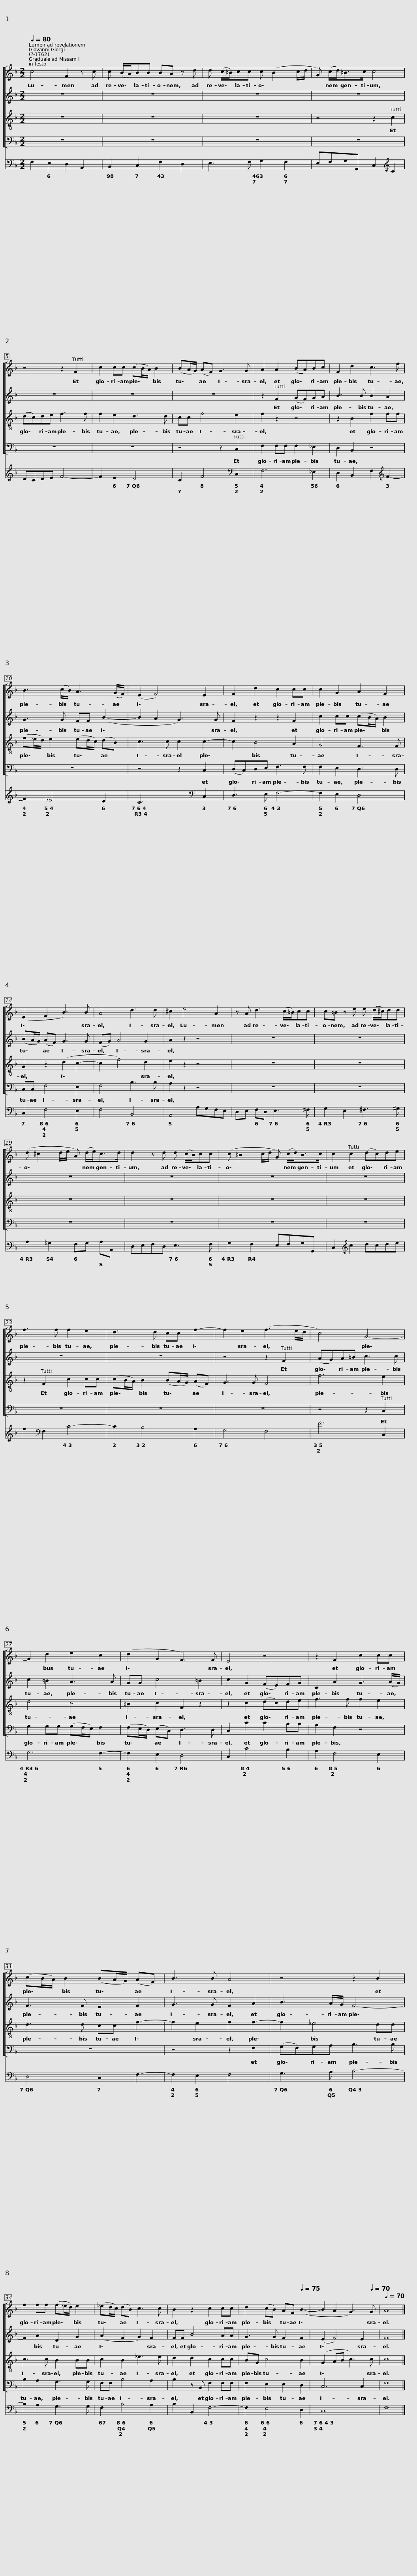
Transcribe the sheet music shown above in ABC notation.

X:1
%%score [ 1 2 3 4 ] 5
L:1/8
Q:1/4=80
M:2/2
I:linebreak $
K:F
V:1 treble
V:2 treble
V:3 treble-8
V:4 bass
V:5 bass
V:1
 c4 F2 z c | c (B/A/)BB BA z d | d (c/=B/)cc c (B2 c/d/ | G) (c/d<)=Bc/ c4 |$ z4 z2 F2 | %5
 c2 cc (cB/A/) B2 | (BA/G/) (AF) G3 G | A2 A2 (BA)Bc | F2 d2 c3 f |$ B3 (c/B/) A3 (G/F/) | %10
 (E2 F4) E2 | F2 d2 c2 cc | c2 G2 A2 F2 |$ (E2 F2 B3) B | A4 d3 d | %15
 ^c2 e4 A2 | z A d3 (c/=B/)cc | c=B z e e (d/^c/)dd |$ (d ^c2 d/e/ A) (d/e<)cd/ | d2 z d d (c/B/)cc | %20
 (c =B2 c/d/ G) (c/d<)Bc/ | c2 c2 (dc)de |$ f3 f f2 e2 | d3 d cc f2- | f2 e2 (f3 e/d/ | %25
 c4) G4- |$ G2 d2 e2 c2 | (d2 G2 F3) F | E4 z4 | z2 F2 c2 cc |$ %30
 (cB/A/) B2 (BA/G/) (AF) | B3 B A4 | z4 z2 B2 | f2 ff (f_e/d/) e2 |$ (_ed/c/) (dB) c3 c | %35
 B2 z2 c2 cc |[Q:1/4=79] d2[Q:1/4=78] (c[Q:1/4=77]B)[Q:1/4=77] A[Q:1/4=76]F[Q:1/4=75] (B2- |[Q:1/4=74] B2[Q:1/4=72] A2[Q:1/4=71] G3)[Q:1/4=70] G |[Q:1/4=70] A8 |] %39
V:2
 z8 | z8 | z8 | z8 |$ z8 | %5
 z8 | z8 | z2 F2 (GF)GA | B3 B B2 A2 |$ G3 G FF (B2- | %10
 B2 A2 G3) G | F2 z2 z2 F2 | c2 cc (cB/A/) B2 |$ (BA/G/) (AF) G3 G | (FG) A4 G2 | %15
 A2 z2 z4 | z8 | z8 |$ z8 | z8 | %20
 z8 | z8 |$ z8 | z8 | z4 z2 F2 | %25
 (AG)A=B c3 c |$ c2 =B2 A3 A | GG c4 =B2 | c2 G2 (FE)FG | C2 A2 G3 (A/G/) |$ %30
 F3 F E2 F2 | G3 G F2 A2 | B3 A/G/ F4- | F2 A2 D2 G2 |$ (A2 F2 G2) F2 | %35
 FF B4 AA | G3 G F2 F2 | (E2 F4) E2 | F8 |] %39
V:3
 z8 | z8 | z8 | z4 z2 c2 |$ (dc)de f3 f | %5
 f2 e2 d3 d | cc f4 e2 | f2 z2 z4 | z2 B2 f2 ff |$ (f_e/d/) e2 (ed/c/) (dB) | %10
 c3 c c2 c2- | c2 B4 A2 | G4 F3 F |$ G2 z2 (d2 c2- | c2 f4) d2 | %15
 e2 z2 z4 | z8 | z8 |$ z8 | z8 | %20
 z8 | z8 |$ z2 F2 c2 cc | (cB/A/) B2 (BA/G/) (AF) | G3 G F4 | %25
 f6 e2 |$ d4 c4 | =B2 c2 F2 z2 | z2 c2 (dc)de | f3 f f2 e2 |$ %30
 d3 d cc f2- | f2 e2 f2 f2- | f2 _e4 dd | c3 c B2 BB |$ c2 B2 _e3 e | %35
 d2 d2 c2 cc | BG c4 B2 | (G2 AB c3) c | c8 |] %39
V:4
 z8 | z8 | z8 | z8 |$ z8 | %5
 z8 | z4 z2 C,2 | F,2 F,F, F,2 _E,2 | D,2 B,,2 z4 |$ z8 | %10
 z4 z2 C,2 | (D,C,)D,E, F,3 F, | F,2 E,2 D,3 D, |$ C,C, F,4 E,2 | F,4 B,3 B, | %15
 A,2 z2 z4 | z8 | z8 |$ z8 | z8 | %20
 z8 | z8 |$ z8 | z8 | z8 | %25
 z4 z2 C,2 |$ G,2 G,G, (G,F,/E,/) F,2 | (F,E,/D,/) (E,C,) D,3 D, | C,2 C2 C2 B,B, | A,2 F,2 z4 |$ %30
 z8 | z4 z2 F,2 | (G,F,)G,A, B,3 B, | B,2 A,2 G,3 G, |$ F,F, B,4 A,2 | %35
 B,2 z B,, F,2 F,F, | F,2 E,2 E,2 D,2 | C,6 C,2 | F,8 |] %39
V:5
 F,2 E,2 D,2 A,,2 | B,,2 C,2 F,2 D,2 | E,3 F, G,2 F,2 | E,F,G,G,, C,2[K:treble] C2 |$ DCDE F4- | %5
 F2 E2 D4 | C2 F4[K:bass] C,2 | F,6 _E,2 | D,2 B,,2 F,2[K:treble] F2- |$ F2 _E4 D2 | %10
 C6[K:bass] C,2 | D,3 E, F,4- | F,2 E,2 D,4 |$ C,2 F,4 E,2 | F,4 B,,4 | %15
 A,,4 A,G,F,E, | D,E, F,D, E,3 ^F, | G,2 E,2 ^F,3 ^G, |$ A,2 =G,2 F,G, A,A,, | D,E,F,D, E,3 F, | %20
 G,2 F,2 E,F,G,G,, | C,2[K:treble] c2 dcde |$ f2[K:bass] F,2 C4- | C2 B,4 A,2 | G,4 F,4 | %25
 F6 C,2 |$ G,6 F,2- | F,2 E,2 D,4 | C,2 C4 B,2 | A,2 F,4 E,2 |$ %30
 D,4 C,2 F,2- | F,2 E,2 F,4 | G,3 A, B,4- | B,2 A,2 G,3 G, |$ F,2 B,4 A,2 | %35
 B,2 B,,2 F,4- | F,2 E,4 D,2 | C,8 | F,8 |] %39
